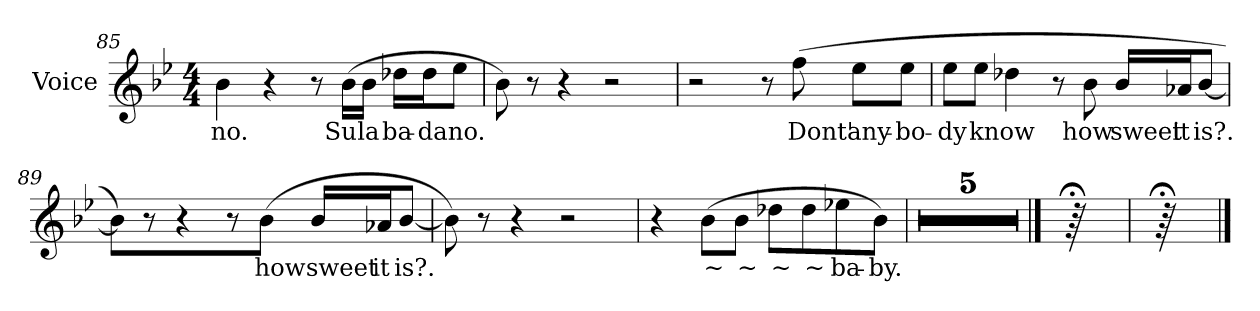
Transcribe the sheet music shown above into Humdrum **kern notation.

**kern	**text
*part1	*part1
*staff1	*staff1
*I"Voice	*
*I'Voice	*
*clefG2	*
*k[b-e-]	*
*B-:	*
*M4/4	*
=85	=85
!	!LO:LY:b:color=#000000
4b-i\	no.
4r	.
8r	.
!	!LO:LY:b:color=#000000
(16b-i\LL	Su
!	!LO:LY:b:color=#000000
16b-i\JJ	la
!	!LO:LY:b:color=#000000
16dd-Xi\LL	ba-
!	!LO:LY:b:color=#000000
16dd-i\J	-da
!	!LO:LY:b:color=#000000
8ee-i\J	no.
=86	=86
8b-i\)	.
8r	.
4r	.
2r	.
=87	=87
2r	.
8r	.
!	!LO:LY:b:color=#000000
(8ffi\	Dont'
!	!LO:LY:b:color=#000000
8ee-i\L	any-
!	!LO:LY:b:color=#000000
8ee-i\J	-bo-
!!LO:LB:g=z
=88	=88
!	!LO:LY:b:color=#000000
8ee-i\L	-dy
!	!LO:LY:b:color=#000000
8ee-i\J	know
4dd-Xi\	.
8r	.
!	!LO:LY:b:color=#000000
8b-i\	how
!	!LO:LY:b:color=#000000
16b-i/LL	sweet
!	!LO:LY:b:color=#000000
16a-Xi/J	it
!	!LO:LY:b:color=#000000
[8b-i/J	is?.
=89	=89
8b-i\])	.
8r	.
4r	.
8r	.
!	!LO:LY:b:color=#000000
(8b-i\J	how
!	!LO:LY:b:color=#000000
16b-i/LL	sweet
!	!LO:LY:b:color=#000000
16a-Xi/J	it
!	!LO:LY:b:color=#000000
[8b-i/J	is?.
=90	=90
8b-i\])	.
8r	.
4r	.
2r	.
!!LO:LB:g=z
=91	=91
4r	.
!	!LO:LY:b:color=#000000
(8b-i\L	~
!	!LO:LY:b:color=#000000
8b-i\J	~
!	!LO:LY:b:color=#000000
8dd-Xi\L	~
!	!LO:LY:b:color=#000000
8dd-i\	~
!	!LO:LY:b:color=#000000
8ee-Xi\	ba-
!	!LO:LY:b:color=#000000
8b-i\J)	-by.
=92	=92
1r	.
=93	=93
1r	.
=94	=94
1r	.
=95	=95
1r	.
=96	=96
1r	.
==96X1	==96X1
64r;<	.
=96X2	=96X2
64r;<	.
==	==
*-	*-
